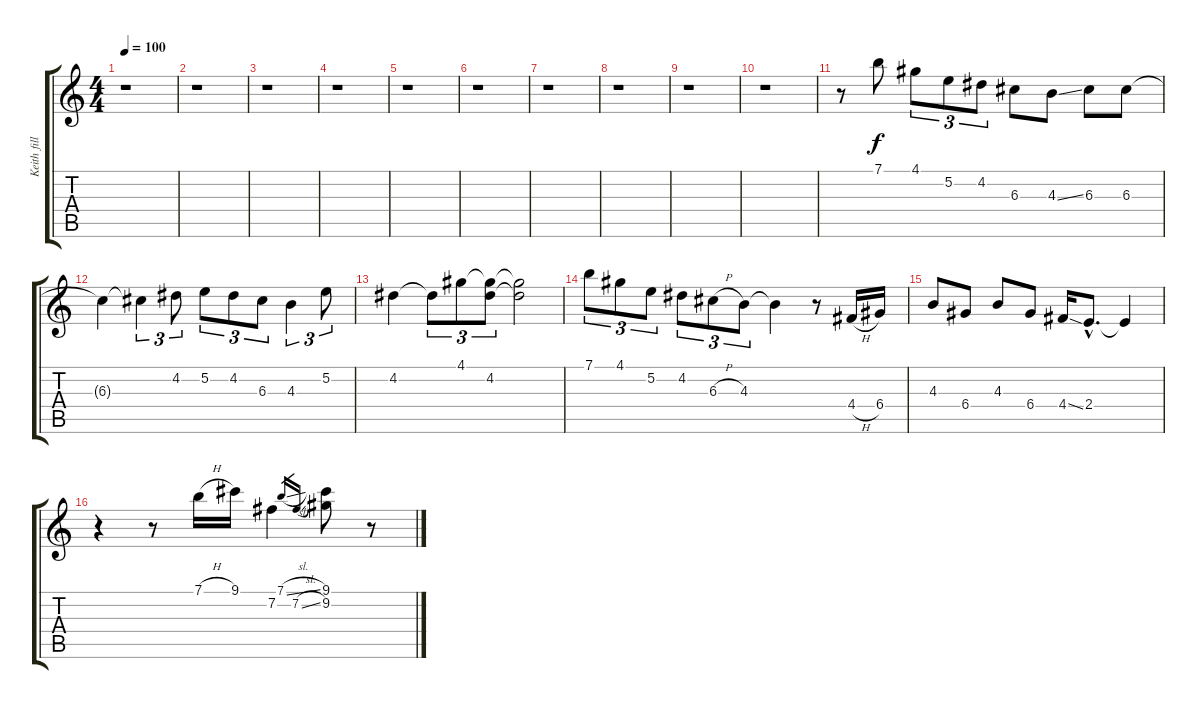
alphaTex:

\track ("Keith fills & solo classical" "Keith fill") {instrument acousticguitarnylon}
\staff {score tabs}
\tuning (E4 B3 G3 D3 A2 E2) {hide}
\ts (4 4)
\tempo 100
\clef g2
\ks c
r.1{dy f} |
r.1 |
r.1 |
r.1 |
r.1 |
r.1 |
r.1 |
r.1 |
r.1 |
r.1 |
r.8 7.1.8 4.1.8{tu (3 2)} 5.2.8{tu (3 2)} 4.2.8{tu (3 2)} 6.3.8 4.3{ss}.8 6.3.8 6.3.8 |
6.3{t}.4 6.3{t}.4{tu (3 2)} 4.2.8{tu (3 2)} 5.2.8{tu (3 2)} 4.2.8{tu (3 2)} 6.3.8{tu (3 2)} 4.3.4{tu (3 2)} 5.2.8{tu (3 2)} |
4.2.4 4.2{t}.8{tu (3 2)} 4.1.8{tu (3 2)} (4.1{t} 4.2).8{tu (3 2)} (4.1{t} 4.2{t}).2 |
7.1.8{tu (3 2)} 4.1.8{tu (3 2)} 5.2.8{tu (3 2)} 4.2.8{tu (3 2)} 6.3{h}.8{tu (3 2)} 4.3.8{tu (3 2)} 4.3{t}.4 r.8 4.4{h}.16 6.4.16 |
4.3.8 6.4.8 4.3.8 6.4.8 4.4{ss}.16 2.4{hac}.8{d} 2.4{t}.4 |
r.4 r.8 7.1{h}.16 9.1.16 7.2.4 7.1{sl}.16{gr} 7.2{sl}.16{gr} (9.1 9.2).8 r.8
